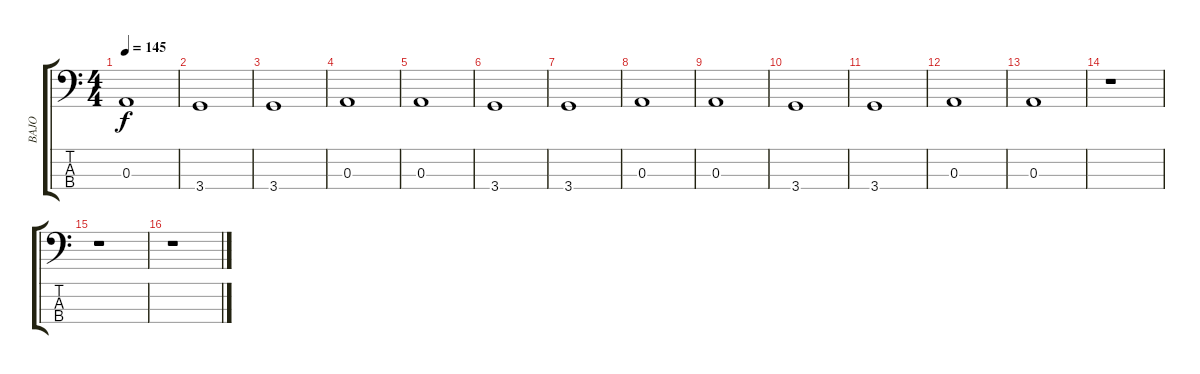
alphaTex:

\track ("BAJO" "BAJO") {instrument electricbassfinger}
\staff {score tabs}
\tuning (G2 D2 A1 E1) {hide}
\ts (4 4)
\tempo 145
\clef f4
\ks c
0.3.1{dy f} |
3.4.1 |
3.4.1 |
0.3.1 |
0.3.1 |
3.4.1 |
3.4.1 |
0.3.1 |
0.3.1 |
3.4.1 |
3.4.1 |
0.3.1 |
0.3.1 |
r.1 |
r.1 |
r.1
